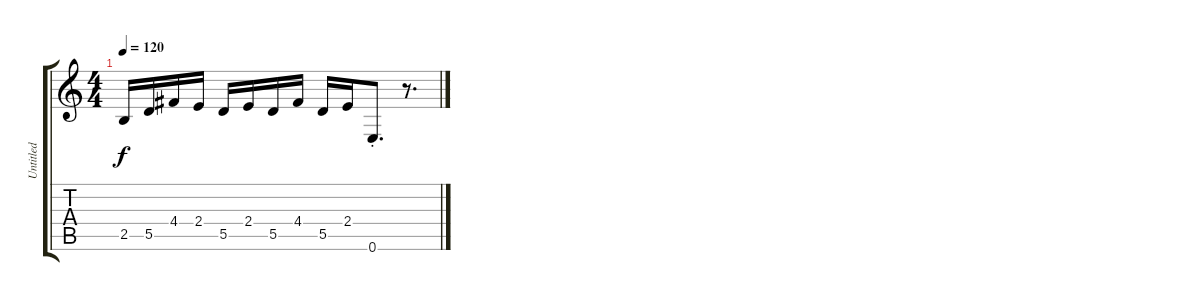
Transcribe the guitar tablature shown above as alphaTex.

\track ("Untitled" "Untitled") {instrument acousticguitarnylon}
\staff {score tabs}
\tuning (E4 B3 G3 D3 A2 E2) {hide}
\ts (4 4)
\tempo 120
\clef g2
\ks c
2.5.16{dy f} 5.5.16 4.4.16 2.4.16 5.5.16 2.4.16 5.5.16 4.4.16 5.5.16 2.4.16 0.6{st}.8{d} r.8{d}
